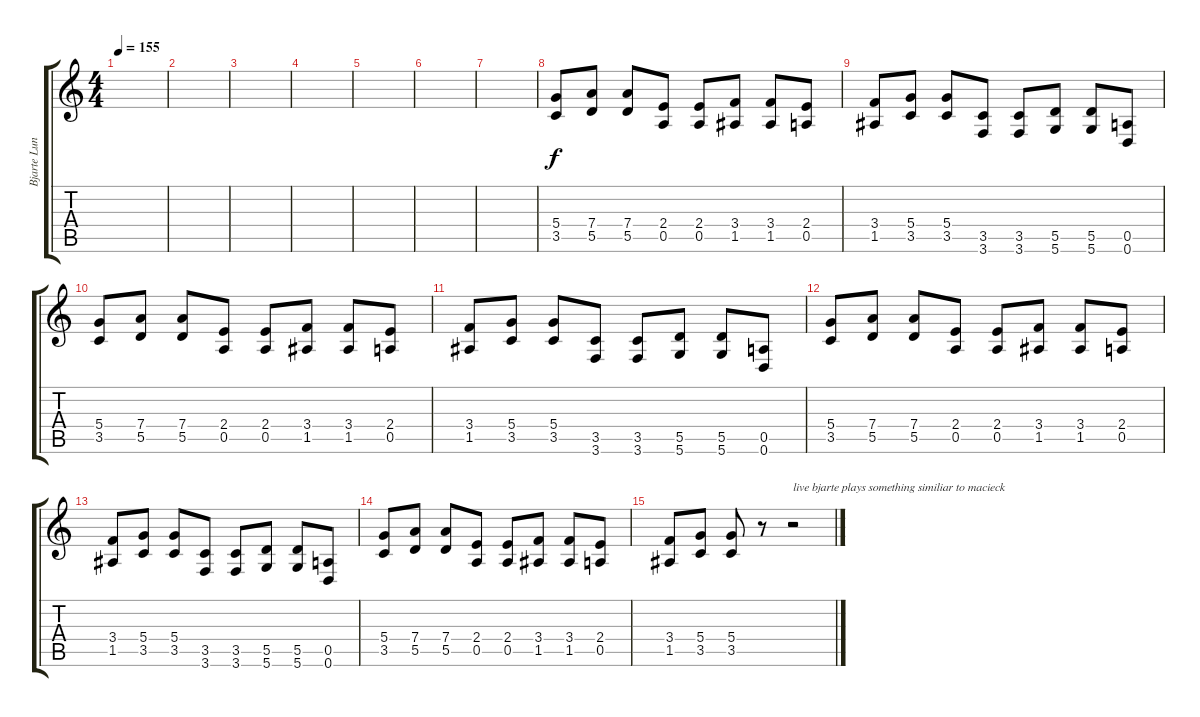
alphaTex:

\track ("Bjarte Lund Rolland" "Bjarte Lun") {instrument overdrivenguitar}
\staff {score tabs}
\tuning (E4 B3 G3 D3 A2 D2) {hide}
\ts (4 4)
\tempo 155
\clef g2
\ks c
|
|
|
|
|
|
|
(5.4 3.5).8 (7.4 5.5).8 (7.4 5.5).8 (2.4 0.5).8 (2.4 0.5).8 (3.4 1.5).8 (3.4 1.5).8 (2.4 0.5).8 |
(3.4 1.5).8 (5.4 3.5).8 (5.4 3.5).8 (3.5 3.6).8 (3.5 3.6).8 (5.5 5.6).8 (5.5 5.6).8 (0.5 0.6).8 |
(5.4 3.5).8 (7.4 5.5).8 (7.4 5.5).8 (2.4 0.5).8 (2.4 0.5).8 (3.4 1.5).8 (3.4 1.5).8 (2.4 0.5).8 |
(3.4 1.5).8 (5.4 3.5).8 (5.4 3.5).8 (3.5 3.6).8 (3.5 3.6).8 (5.5 5.6).8 (5.5 5.6).8 (0.5 0.6).8 |
(5.4 3.5).8 (7.4 5.5).8 (7.4 5.5).8 (2.4 0.5).8 (2.4 0.5).8 (3.4 1.5).8 (3.4 1.5).8 (2.4 0.5).8 |
(3.4 1.5).8 (5.4 3.5).8 (5.4 3.5).8 (3.5 3.6).8 (3.5 3.6).8 (5.5 5.6).8 (5.5 5.6).8 (0.5 0.6).8 |
(5.4 3.5).8 (7.4 5.5).8 (7.4 5.5).8 (2.4 0.5).8 (2.4 0.5).8 (3.4 1.5).8 (3.4 1.5).8 (2.4 0.5).8 |
(3.4 1.5).8 (5.4 3.5).8 (5.4 3.5).8 r.8 r.2{txt "live bjarte plays something similiar to macieck"}
